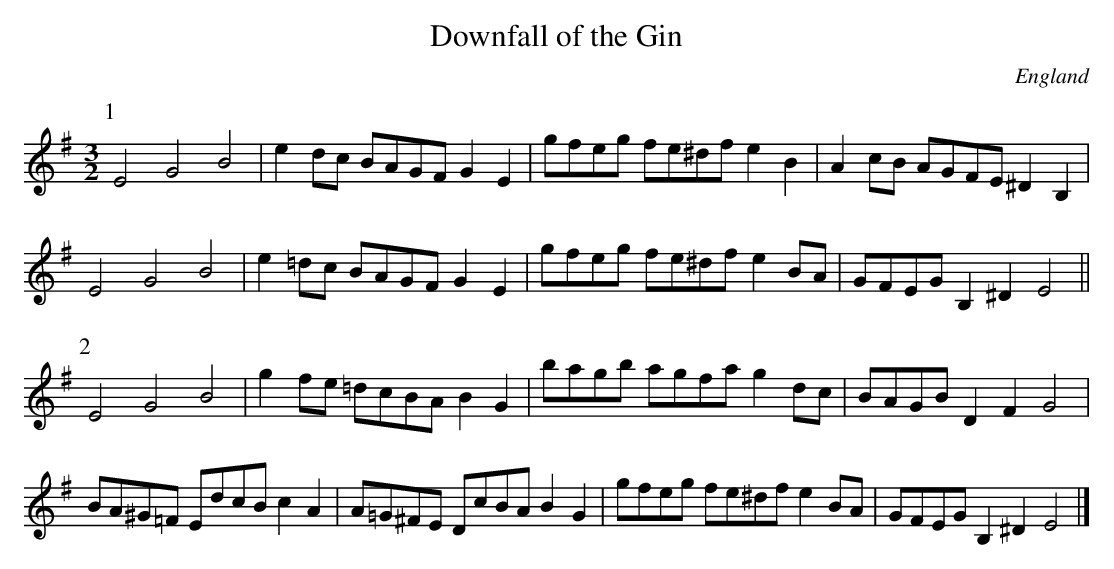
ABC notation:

X:1
T:Downfall of the Gin
L:1/8
M:3/2
O:England
K:G
P:1
E4 G4 B4 | e2 dc  BAGF G2 E2 | gfeg fe^df e2 B2 | A2 cB AGFE ^D2 B,2|
E4 G4 B4 | e2 =dc BAGF G2 E2 | gfeg fe^df e2 BA | GFEG  B,2  ^D2 E4||
P:2
E4 G4 B4 | g2 fe =dcBA B2 G2 | bagb agfa  g2 dc | BAGB  D2    F2 G4 |
BA^G=F EdcB c2 A2| A=G^FE DcBA B2 G2 | gfeg fe^df e2 BA| GFEG B,2 ^D2 E4|]
